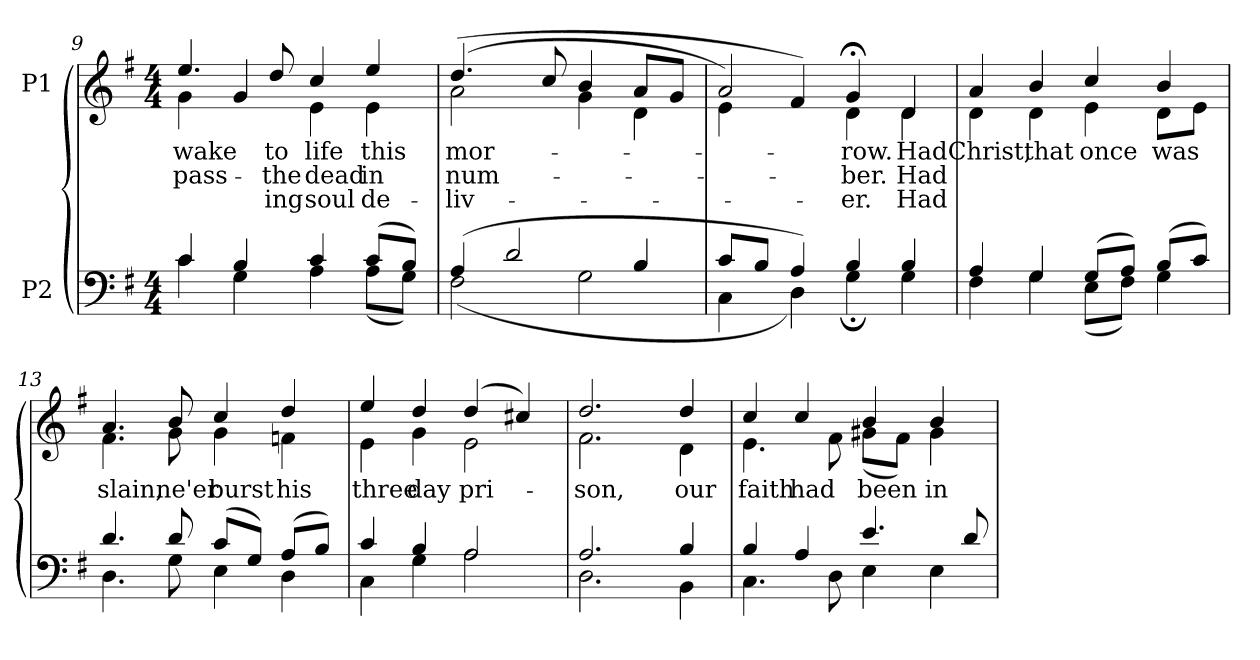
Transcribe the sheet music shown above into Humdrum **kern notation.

**kern	**kern	**text	**text	**text
*part2	*part1	*part1	*part1	*part1
*staff2	*staff1	*staff1	*staff1	*staff1
*I"P2	*I"P1	*	*	*
*clefF4	*clefG2	*	*	*
*k[f#]	*k[f#]	*	*	*
*G:	*G:	*	*	*
*M4/4	*M4/4	*	*	*
=9	=9	=9	=9	=9
*^	*	*	*	*
!	!	!	!LO:LY:b:color=#000000	!LO:LY:b:color=#000000	!
*	*	*^	*	*	*
4ci/	4ci\	4.eei/	4gi\	-wake	pass-	.
4Bi/	4Gi\	.	4gi/	.	.	.
!	!	!	!	!LO:LY:b:color=#000000	!LO:LY:b:color=#000000	!LO:LY:b:color=#000000
.	.	8ddi/	.	to	the	ing
!	!	!	!	!LO:LY:b:color=#000000	!LO:LY:b:color=#000000	!LO:LY:b:color=#000000
4ci/	4Ai\	4cci/	4ei\	life	dead	soul
!	!	!	!	!LO:LY:b:color=#000000	!LO:LY:b:color=#000000	!LO:LY:b:color=#000000
(8ci/L	(8Ai\L	4eei/	4ei\	this	-in	de-
8Bi/J)	8Gi\J)	.	.	.	.	.
=10	=10	=10	=10	=10	=10	=10
!	!	!	!	!LO:LY:b:color=#000000	!LO:LY:b:color=#000000	!LO:LY:b:color=#000000
(4Ai/	(2F#i\	(4.ddi/	(2ai\	mor-	-num-	liv-
2di/	.	.	.	.	.	.
.	.	8cci/	.	.	.	.
.	2Gi\	4bi/	4gi\	.	.	.
4Bi/	.	8ai/L	4di\	.	.	.
.	.	8gi/J	.	.	.	.
=11	=11	=11	=11	=11	=11	=11
8ci/L	4Ci\	2ai/)	4ei\	.	.	.
8Bi/J	.	.	.	.	.	.
4Ai/)	4Di\)	.	4f#i/)	.	.	.
!	!	!	!	!LO:LY:b:color=#000000	!LO:LY:b:color=#000000	!LO:LY:b:color=#000000
4Bi/	4G;i\	4g;i/	4di\	-row.	ber.	-er.
!	!	!	!	!LO:LY:b:color=#000000	!LO:LY:b:color=#000000	!LO:LY:b:color=#000000
4Bi/	4Gi\	4di/	4di\	Had	Had	Had
!!LO:LB:g=z	!!
=12	=12	=12	=12	=12	=12	=12
!	!	!	!	!LO:LY:b:color=#000000	!	!
4Ai/	4F#i\	4ai/	4di\	Christ,	.	.
!	!	!	!	!LO:LY:b:color=#000000	!	!
4Gi/	4Gi\	4bi/	4di\	that	.	.
!	!	!	!	!LO:LY:b:color=#000000	!	!
(8Gi/L	(8Ei\L	4cci/	4ei\	once	.	.
8Ai/J)	8F#i\J)	.	.	.	.	.
!	!	!	!	!LO:LY:b:color=#000000	!	!
(8Bi/L	4Gi\	4bi/	8di\L	was	.	.
8ci/J)	.	.	8ei\J	.	.	.
=13	=13	=13	=13	=13	=13	=13
!	!	!	!	!LO:LY:b:color=#000000	!	!
4.di/	4.Di\	4.ai/	4.f#i\	slain,	.	.
!	!	!	!	!LO:LY:b:color=#000000	!	!
8di/	8Gi\	8bi/	8gi\	ne'er	.	.
!	!	!	!	!LO:LY:b:color=#000000	!	!
(8ci/L	4Ei\	4cci/	4gi\	burst	.	.
8Gi/J)	.	.	.	.	.	.
!	!	!	!	!LO:LY:b:color=#000000	!	!
(8Ai/L	4Di\	4ddi/	4fni\	his	.	.
8Bi/J)	.	.	.	.	.	.
=14	=14	=14	=14	=14	=14	=14
!	!	!	!	!LO:LY:b:color=#000000	!	!
4ci/	4Ci\	4eei/	4ei\	three	.	.
!	!	!	!	!LO:LY:b:color=#000000	!	!
4Bi/	4Gi\	4ddi/	4gi\	day	.	.
!	!	!	!	!LO:LY:b:color=#000000	!	!
2Ai/	2Ai\	(4ddi/	2ei\	pri-	.	.
.	.	4cc#Xi/)	.	.	.	.
=15	=15	=15	=15	=15	=15	=15
!	!	!	!	!LO:LY:b:color=#000000	!	!
2.Ai/	2.Di\	2.ddi/	2.f#i\	-son,	.	.
!	!	!	!	!LO:LY:b:color=#000000	!	!
4Bi/	4BBi\	4ddi/	4di\	our	.	.
!!LO:LB:g=z	!!
=16	=16	=16	=16	=16	=16	=16
!	!	!	!	!LO:LY:b:color=#000000	!	!
4Bi/	4.Ci\	4cci/	4.ei\	faith	.	.
!	!	!	!	!LO:LY:b:color=#000000	!	!
4Ai/	.	4cci/	.	had	.	.
.	8Di\	.	8f#i\	.	.	.
!	!	!	!	!LO:LY:b:color=#000000	!	!
4.ei/	4Ei\	4bi/	(8g#Xi\L	been	.	.
.	.	.	8f#i\J)	.	.	.
!	!	!	!	!LO:LY:b:color=#000000	!	!
.	4Ei\	4bi/	4g#i\	in	.	.
8di/	.	.	.	.	.	.
*v	*v	*	*	*	*	*
*	*v	*v	*	*	*
=	=	=	=	=
*-	*-	*-	*-	*-
